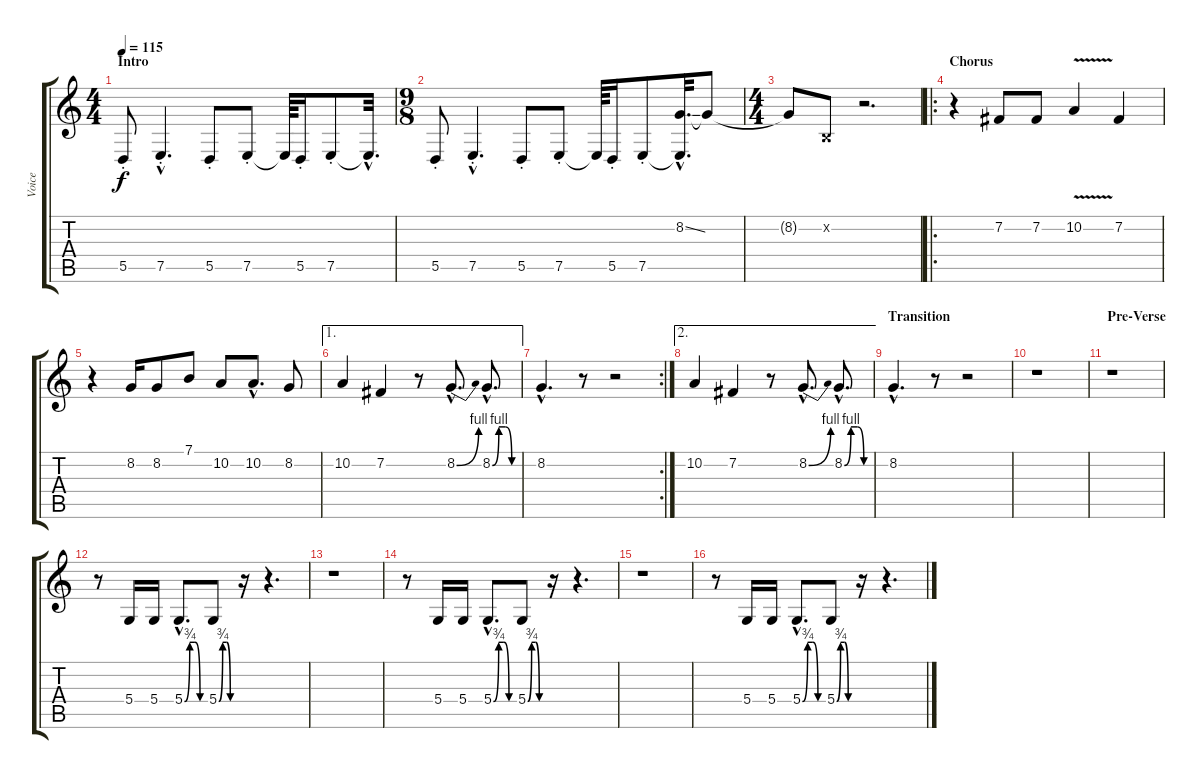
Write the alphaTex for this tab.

\track ("Voice" "Voice") {instrument lead2sawtooth}
\staff {score tabs}
\tuning (E4 B3 G3 D3 A2 E2) {hide}
\ts (4 4)
\section ("" "Intro")
\tempo 115
\clef g2
\ks c
5.5{st}.8{dy f volume 5 instrument lead1square} 7.5{hac st}.4{d volume 13} 5.5{st}.8 7.5{st}.8 7.5{t}.64 5.5{st}.16 7.5{st}.8 7.5{hac t}.32{d} |
\ts (9 8)
5.5{st}.8 7.5{hac st}.4{d} 5.5{st}.8 7.5{st}.8 7.5{t}.64 5.5{st}.16 7.5{st}.8 (8.2{ss hac} 7.5{hac t}).32{d} 8.2{t}.8 |
\ts (4 4)
8.2{t}.8 0.2{x}.8 r.2{d} |
\ro
\section ("" "Chorus")
r.4{instrument lead2sawtooth} 7.2.8 7.2.8 10.2{v}.4 7.2.4 |
r.4 8.2.16 8.2.8 7.1.8 10.2.8 10.2{hac}.8{d} 8.2.8 |
\ae 1
10.2.4 7.2.4 r.8 8.2{be (bend 0 0 60 4) hac}.8{d} 8.2{be (custom 0 0 15 4 30 4 45 0 60 0) hac}.8{d} |
\rc 2
8.2{hac}.4{d} r.8 r.2 |
\ae 2
10.2.4 7.2.4 r.8 8.2{be (bend 0 0 60 4) hac}.8{d} 8.2{be (custom 0 0 15 4 30 4 45 0 60 0) hac}.8{d} |
\section ("" "Transition")
8.2{hac}.4{d} r.8 r.2 |
r.1 |
\section ("" "Pre-Verse")
r.1 |
r.8 5.4.16 5.4.16 5.4{be (custom 0 0 15 3 30 3 45 0 60 0) hac}.8{d} 5.4{be (custom 0 0 15 3 30 3 45 0 60 0)}.8 r.16 r.4{d} |
r.1 |
r.8 5.4.16 5.4.16 5.4{be (custom 0 0 15 3 30 3 45 0 60 0) hac}.8{d} 5.4{be (custom 0 0 15 3 30 3 45 0 60 0)}.8 r.16 r.4{d} |
r.1 |
r.8 5.4.16 5.4.16 5.4{be (custom 0 0 15 3 30 3 45 0 60 0) hac}.8{d} 5.4{be (custom 0 0 15 3 30 3 45 0 60 0)}.8 r.16 r.4{d}
